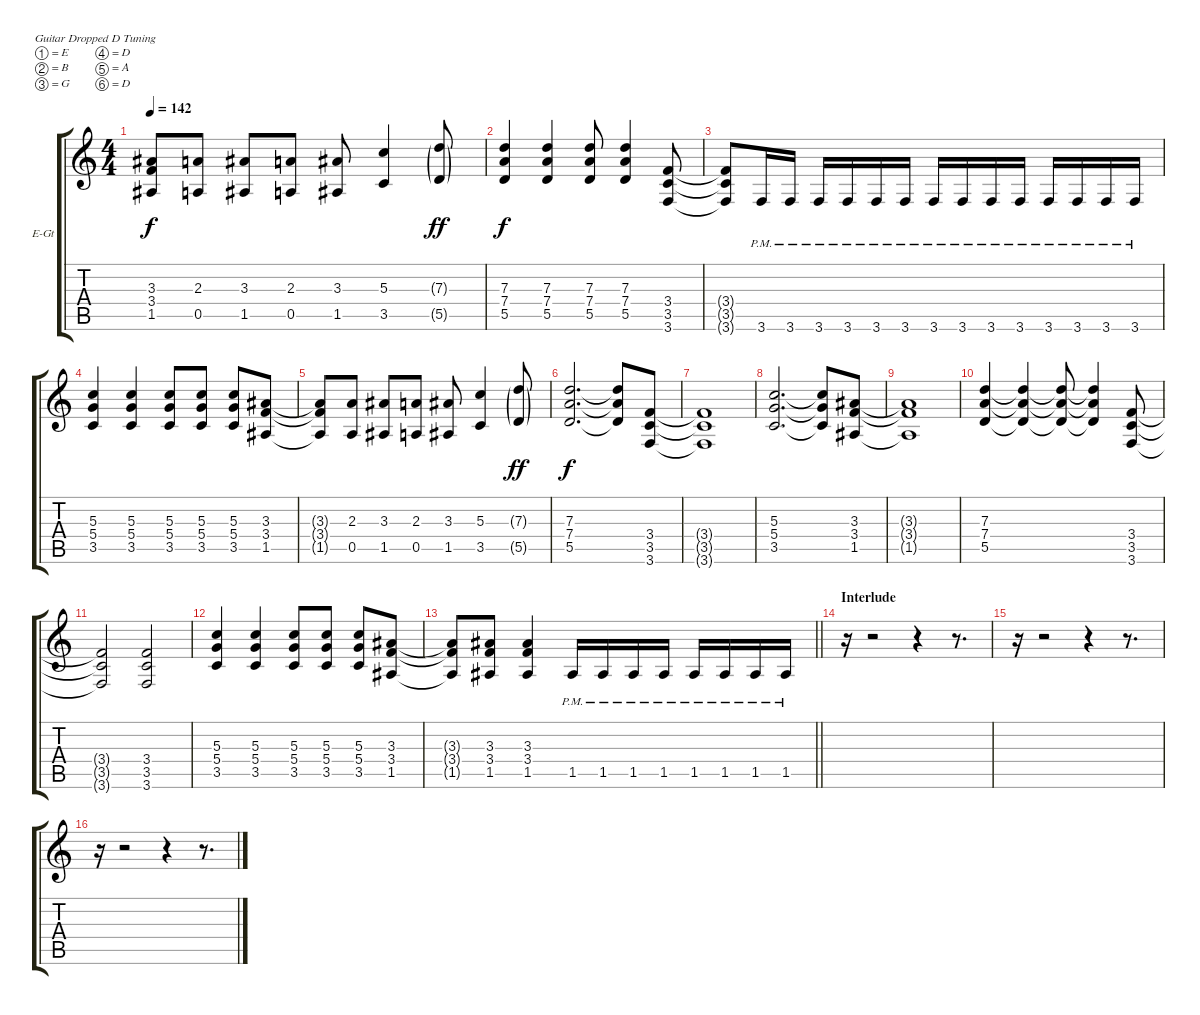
\bracketExtendMode groupsimilarinstruments
\firstSystemTrackNameOrientation horizontal
\otherSystemsTrackNameOrientation horizontal
\track ("Electric Guitar 2" "E-Gt") {instrument distortionguitar}
\staff {score tabs}
\tuning (E4 B3 G3 D3 A2 D2)
\ts (4 4)
\tempo 142
\clef g2
\ks c
(3.3{t} 3.4{t} 1.5{t}).8{dy f} (2.3 0.5).8 (3.3 1.5).8 (2.3 0.5).8 (3.3 1.5).8 (5.3 3.5).4 (7.3{g} 5.5{g}).8{dy ff} |
(7.3 7.4 5.5).4{dy f} (7.3 7.4 5.5).4 (7.3 7.4 5.5).8 (7.3 7.4 5.5).4 (3.4 3.5 3.6).8 |
(3.4{t} 3.5{t} 3.6{t}).8 3.6{pm}.16 3.6{pm}.16 3.6{pm}.16 3.6{pm}.16 3.6{pm}.16 3.6{pm}.16 3.6{pm}.16 3.6{pm}.16 3.6{pm}.16 3.6{pm}.16 3.6{pm}.16 3.6{pm}.16 3.6{pm}.16 3.6{pm}.16 |
(5.3 5.4 3.5).4 (5.3 5.4 3.5).4 (5.3 5.4 3.5).8 (5.3 5.4 3.5).8 (5.3 5.4 3.5).8 (3.3 3.4 1.5).8 |
(3.3{t} 3.4{t} 1.5{t}).8 (2.3 0.5).8 (3.3 1.5).8 (2.3 0.5).8 (3.3 1.5).8 (5.3 3.5).4 (7.3{g} 5.5{g}).8{dy ff} |
(7.3 7.4 5.5).2{d dy f} (7.3{t} 7.4{t} 5.5{t}).8 (3.4 3.5 3.6).8 |
(3.4{t} 3.5{t} 3.6{t}).1 |
(5.3 5.4 3.5).2{d} (5.3{t} 5.4{t} 3.5{t}).8 (3.3 3.4 1.5).8 |
(3.3{t} 3.4{t} 1.5{t}).1 |
(7.3 7.4 5.5).4 (7.3{t} 7.4{t} 5.5{t}).4 (7.3{t} 7.4{t} 5.5{t}).8 (7.3{t} 7.4{t} 5.5{t}).4 (3.4 3.5 3.6).8 |
(3.4{t} 3.5{t} 3.6{t}).2 (3.4 3.5 3.6).2 |
(5.3 5.4 3.5).4 (5.3 5.4 3.5).4 (5.3 5.4 3.5).8 (5.3 5.4 3.5).8 (5.3 5.4 3.5).8 (3.3 3.4 1.5).8 |
\barLineRight lightlight
(3.3{t} 3.4{t} 1.5{t}).8 (3.3 3.4 1.5).8 (3.3 3.4 1.5).4 1.5{pm}.16 1.5{pm}.16 1.5{pm}.16 1.5{pm}.16 1.5{pm}.16 1.5{pm}.16 1.5{pm}.16 1.5{pm}.16 |
\section ("" "Interlude")
\tempo (150 hide)
r.16 r.2 r.4 r.8{d} |
r.16 r.2 r.4 r.8{d} |
r.16 r.2 r.4 r.8{d}
